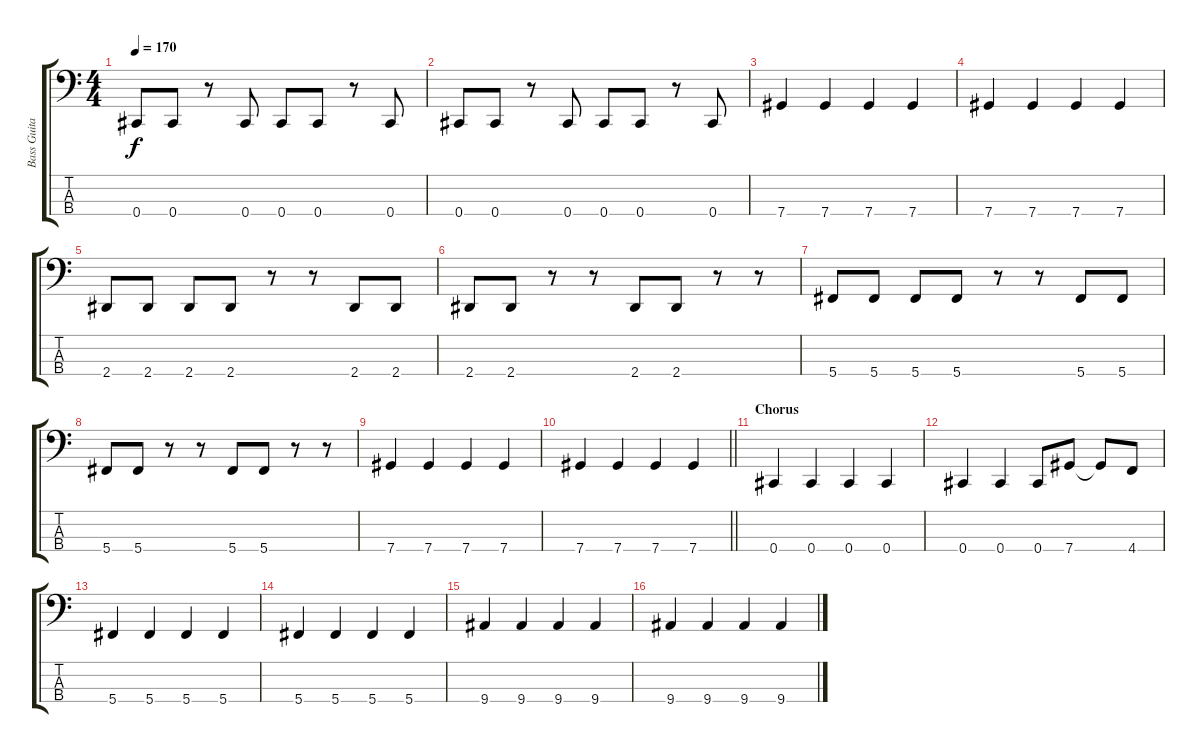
\track ("Bass Guitar" "Bass Guita") {instrument electricbassfinger}
\staff {score tabs}
\tuning (Gb2 Db2 Ab1 Db1) {hide}
\ts (4 4)
\tempo 170
\clef f4
\ks c
0.4.8{dy f} 0.4.8 r.8 0.4.8 0.4.8 0.4.8 r.8 0.4.8 |
0.4.8 0.4.8 r.8 0.4.8 0.4.8 0.4.8 r.8 0.4.8 |
7.4.4 7.4.4 7.4.4 7.4.4 |
7.4.4 7.4.4 7.4.4 7.4.4 |
2.4.8 2.4.8 2.4.8 2.4.8 r.8 r.8 2.4.8 2.4.8 |
2.4.8 2.4.8 r.8 r.8 2.4.8 2.4.8 r.8 r.8 |
5.4.8 5.4.8 5.4.8 5.4.8 r.8 r.8 5.4.8 5.4.8 |
5.4.8 5.4.8 r.8 r.8 5.4.8 5.4.8 r.8 r.8 |
7.4.4 7.4.4 7.4.4 7.4.4 |
\barLineRight lightlight
7.4.4 7.4.4 7.4.4 7.4.4 |
\section ("" "Chorus")
0.4.4 0.4.4 0.4.4 0.4.4 |
0.4.4 0.4.4 0.4.8 7.4.8 7.4{t}.8 4.4.8 |
5.4.4 5.4.4 5.4.4 5.4.4 |
5.4.4 5.4.4 5.4.4 5.4.4 |
9.4.4 9.4.4 9.4.4 9.4.4 |
9.4.4 9.4.4 9.4.4 9.4.4
